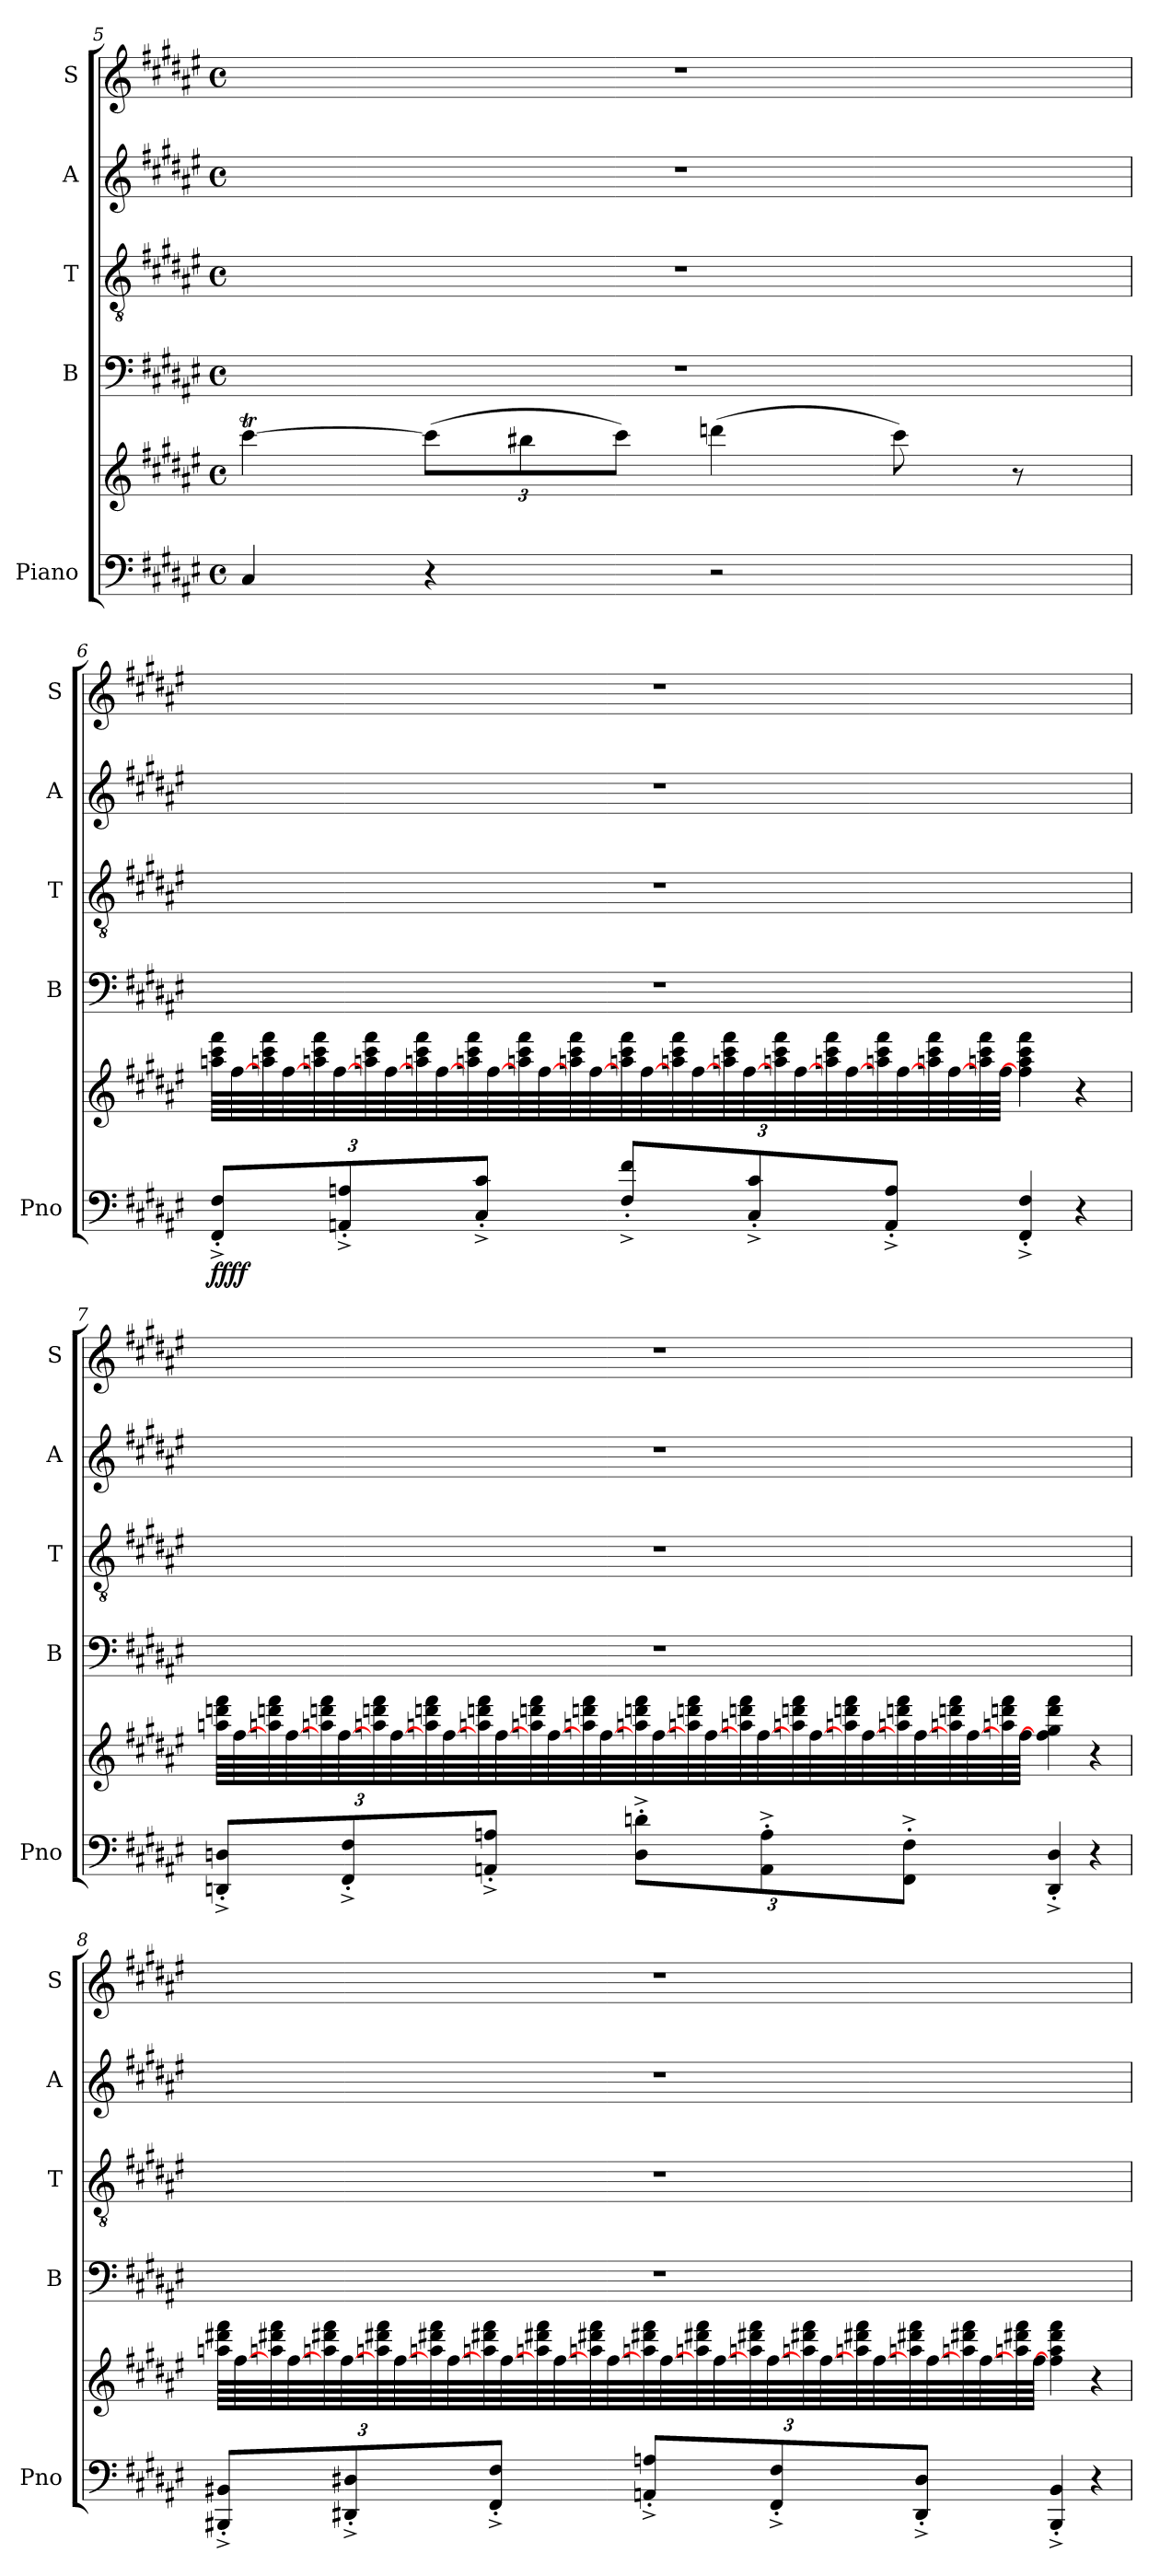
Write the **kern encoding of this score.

**kern	**kern	**dynam	**kern	**kern	**kern	**kern
*part5	*part5	*part5	*part4	*part3	*part2	*part1
*staff6	*staff5	*staff5/6	*staff4	*staff3	*staff2	*staff1
*I"Piano	*	*	*I"B	*I"T	*I"A	*I"S
*I'Pno	*	*	*I'B	*I'T	*I'A	*I'S
*clefF4	*clefG2	*	*clefF4	*clefGv2	*clefG2	*clefG2
*k[f#c#g#d#a#e#]	*k[f#c#g#d#a#e#]	*	*k[f#c#g#d#a#e#]	*k[f#c#g#d#a#e#]	*k[f#c#g#d#a#e#]	*k[f#c#g#d#a#e#]
*M4/4	*M4/4	*	*M4/4	*M4/4	*M4/4	*M4/4
*met(c)	*met(c)	*	*met(c)	*met(c)	*met(c)	*met(c)
=5	=5	=5	=5	=5	=5	=5
4C#/	[4ccc#T\	.	1r	1r	1r	1r
*	*Xbrackettup	*	*	*	*	*
4r	(12ccc#\L]	.	.	.	.	.
.	12bb#X\	.	.	.	.	.
.	12ccc#\J)	.	.	.	.	.
2r	(4dddn\	.	.	.	.	.
.	8ccc#\)	.	.	.	.	.
.	8r	.	.	.	.	.
=6	=6	=6	=6	=6	=6	=6
*Xbrackettup	*brackettup	*	*	*	*	*
!	!	!LO:DY:b=2	!	!	!	!
!	!	!LO:DY:n=1:b	!	!	!	!
*	*tremolo	*	*	*	*	*
12FF#/'^ 12F#/'^L	64aan\ 64ccc#\ 64fff#\LLLL	ff ff	1r	1r	1r	1r
.	[64ff#\	.	.	.	.	.
.	64aan\ 64ccc#\ 64fff#\	.	.	.	.	.
.	[64ff#\	.	.	.	.	.
.	64aan\ 64ccc#\ 64fff#\	.	.	.	.	.
.	[64ff#\	.	.	.	.	.
12AAn/'^ 12An/'^	.	.	.	.	.	.
.	64aan\ 64ccc#\ 64fff#\	.	.	.	.	.
.	[64ff#\	.	.	.	.	.
.	64aan\ 64ccc#\ 64fff#\	.	.	.	.	.
.	[64ff#\	.	.	.	.	.
.	64aan\ 64ccc#\ 64fff#\	.	.	.	.	.
12C#/'^ 12c#/'^J	.	.	.	.	.	.
.	[64ff#\	.	.	.	.	.
.	64aan\ 64ccc#\ 64fff#\	.	.	.	.	.
.	[64ff#\	.	.	.	.	.
.	64aan\ 64ccc#\ 64fff#\	.	.	.	.	.
.	[64ff#\	.	.	.	.	.
12F#/'^ 12f#/'^L	64aan\ 64ccc#\ 64fff#\	.	.	.	.	.
.	[64ff#\	.	.	.	.	.
.	64aan\ 64ccc#\ 64fff#\	.	.	.	.	.
.	[64ff#\	.	.	.	.	.
.	64aan\ 64ccc#\ 64fff#\	.	.	.	.	.
.	[64ff#\	.	.	.	.	.
12C#/'^ 12c#/'^	.	.	.	.	.	.
.	64aan\ 64ccc#\ 64fff#\	.	.	.	.	.
.	[64ff#\	.	.	.	.	.
.	64aan\ 64ccc#\ 64fff#\	.	.	.	.	.
.	[64ff#\	.	.	.	.	.
.	64aan\ 64ccc#\ 64fff#\	.	.	.	.	.
12AA/'^ 12A/'^J	.	.	.	.	.	.
.	[64ff#\	.	.	.	.	.
.	64aan\ 64ccc#\ 64fff#\	.	.	.	.	.
.	[64ff#\	.	.	.	.	.
.	64aan\ 64ccc#\ 64fff#\	.	.	.	.	.
.	64ff#\JJJJ	.	.	.	.	.
*	*Xtremolo	*	*	*	*	*
4FF#/'^ 4F#/'^	4ff#\] 4aa\ 4ccc#\ 4fff#\	.	.	.	.	.
.	.	.	.	.	.	.
.	.	.	.	.	.	.
.	.	.	.	.	.	.
.	.	.	.	.	.	.
.	.	.	.	.	.	.
.	.	.	.	.	.	.
.	.	.	.	.	.	.
.	.	.	.	.	.	.
.	.	.	.	.	.	.
.	.	.	.	.	.	.
.	.	.	.	.	.	.
.	.	.	.	.	.	.
.	.	.	.	.	.	.
.	.	.	.	.	.	.
.	.	.	.	.	.	.
4r	4r	.	.	.	.	.
!!LO:LB:g=z
=7	=7	=7	=7	=7	=7	=7
*	*tremolo	*	*	*	*	*
12DDn/^' 12Dn/^'L	64aan\ 64dddn\ 64fff#\LLLL	.	1r	1r	1r	1r
.	[64ff#\	.	.	.	.	.
.	64aan\ 64dddn\ 64fff#\	.	.	.	.	.
.	[64ff#\	.	.	.	.	.
.	64aan\ 64dddn\ 64fff#\	.	.	.	.	.
.	[64ff#\	.	.	.	.	.
12FF#/^' 12F#/^'	.	.	.	.	.	.
.	64aan\ 64dddn\ 64fff#\	.	.	.	.	.
.	[64ff#\	.	.	.	.	.
.	64aan\ 64dddn\ 64fff#\	.	.	.	.	.
.	[64ff#\	.	.	.	.	.
.	64aan\ 64dddn\ 64fff#\	.	.	.	.	.
12AAn/^' 12An/^'J	.	.	.	.	.	.
.	[64ff#\	.	.	.	.	.
.	64aan\ 64dddn\ 64fff#\	.	.	.	.	.
.	[64ff#\	.	.	.	.	.
.	64aan\ 64dddn\ 64fff#\	.	.	.	.	.
.	[64ff#\	.	.	.	.	.
12D\^' 12dn\^'L	64aan\ 64dddn\ 64fff#\	.	.	.	.	.
.	[64ff#\	.	.	.	.	.
.	64aan\ 64dddn\ 64fff#\	.	.	.	.	.
.	[64ff#\	.	.	.	.	.
.	64aan\ 64dddn\ 64fff#\	.	.	.	.	.
.	[64ff#\	.	.	.	.	.
12AA\^' 12A\^'	.	.	.	.	.	.
.	64aan\ 64dddn\ 64fff#\	.	.	.	.	.
.	[64ff#\	.	.	.	.	.
.	64aan\ 64dddn\ 64fff#\	.	.	.	.	.
.	[64ff#\	.	.	.	.	.
.	64aan\ 64dddn\ 64fff#\	.	.	.	.	.
12FF#\^' 12F#\^'J	.	.	.	.	.	.
.	[64ff#\	.	.	.	.	.
.	64aan\ 64dddn\ 64fff#\	.	.	.	.	.
.	[64ff#\	.	.	.	.	.
.	64aan\ 64dddn\ 64fff#\	.	.	.	.	.
.	64ff#\JJJJ	.	.	.	.	.
*	*Xtremolo	*	*	*	*	*
4DD/^' 4D/^'	4ff#\] 4gg#\ 4ddd\ 4fff#\	.	.	.	.	.
.	.	.	.	.	.	.
.	.	.	.	.	.	.
.	.	.	.	.	.	.
.	.	.	.	.	.	.
.	.	.	.	.	.	.
.	.	.	.	.	.	.
.	.	.	.	.	.	.
.	.	.	.	.	.	.
.	.	.	.	.	.	.
.	.	.	.	.	.	.
.	.	.	.	.	.	.
.	.	.	.	.	.	.
.	.	.	.	.	.	.
.	.	.	.	.	.	.
.	.	.	.	.	.	.
4r	4r	.	.	.	.	.
=8	=8	=8	=8	=8	=8	=8
*	*tremolo	*	*	*	*	*
12BBB#X/^' 12BB#X/^'L	64aan\ 64ddd#X\ 64fff#\LLLL	.	1r	1r	1r	1r
.	[64ff#\	.	.	.	.	.
.	64aan\ 64ddd#X\ 64fff#\	.	.	.	.	.
.	[64ff#\	.	.	.	.	.
.	64aan\ 64ddd#X\ 64fff#\	.	.	.	.	.
.	[64ff#\	.	.	.	.	.
12DD#X/^' 12D#X/^'	.	.	.	.	.	.
.	64aan\ 64ddd#X\ 64fff#\	.	.	.	.	.
.	[64ff#\	.	.	.	.	.
.	64aan\ 64ddd#X\ 64fff#\	.	.	.	.	.
.	[64ff#\	.	.	.	.	.
.	64aan\ 64ddd#X\ 64fff#\	.	.	.	.	.
12FF#/^' 12F#/^'J	.	.	.	.	.	.
.	[64ff#\	.	.	.	.	.
.	64aan\ 64ddd#X\ 64fff#\	.	.	.	.	.
.	[64ff#\	.	.	.	.	.
.	64aan\ 64ddd#X\ 64fff#\	.	.	.	.	.
.	[64ff#\	.	.	.	.	.
12AAn/^' 12An/^'L	64aan\ 64ddd#X\ 64fff#\	.	.	.	.	.
.	[64ff#\	.	.	.	.	.
.	64aan\ 64ddd#X\ 64fff#\	.	.	.	.	.
.	[64ff#\	.	.	.	.	.
.	64aan\ 64ddd#X\ 64fff#\	.	.	.	.	.
.	[64ff#\	.	.	.	.	.
12FF#/^' 12F#/^'	.	.	.	.	.	.
.	64aan\ 64ddd#X\ 64fff#\	.	.	.	.	.
.	[64ff#\	.	.	.	.	.
.	64aan\ 64ddd#X\ 64fff#\	.	.	.	.	.
.	[64ff#\	.	.	.	.	.
.	64aan\ 64ddd#X\ 64fff#\	.	.	.	.	.
12DD#/^' 12D#/^'J	.	.	.	.	.	.
.	[64ff#\	.	.	.	.	.
.	64aan\ 64ddd#X\ 64fff#\	.	.	.	.	.
.	[64ff#\	.	.	.	.	.
.	64aan\ 64ddd#X\ 64fff#\	.	.	.	.	.
.	64ff#\JJJJ	.	.	.	.	.
*	*Xtremolo	*	*	*	*	*
4BBB#/^' 4BB#/^'	4ff#\] 4aa\ 4ddd#\ 4fff#\	.	.	.	.	.
.	.	.	.	.	.	.
.	.	.	.	.	.	.
.	.	.	.	.	.	.
.	.	.	.	.	.	.
.	.	.	.	.	.	.
.	.	.	.	.	.	.
.	.	.	.	.	.	.
.	.	.	.	.	.	.
.	.	.	.	.	.	.
.	.	.	.	.	.	.
.	.	.	.	.	.	.
.	.	.	.	.	.	.
.	.	.	.	.	.	.
.	.	.	.	.	.	.
.	.	.	.	.	.	.
4r	4r	.	.	.	.	.
=	=	=	=	=	=	=
*-	*-	*-	*-	*-	*-	*-
